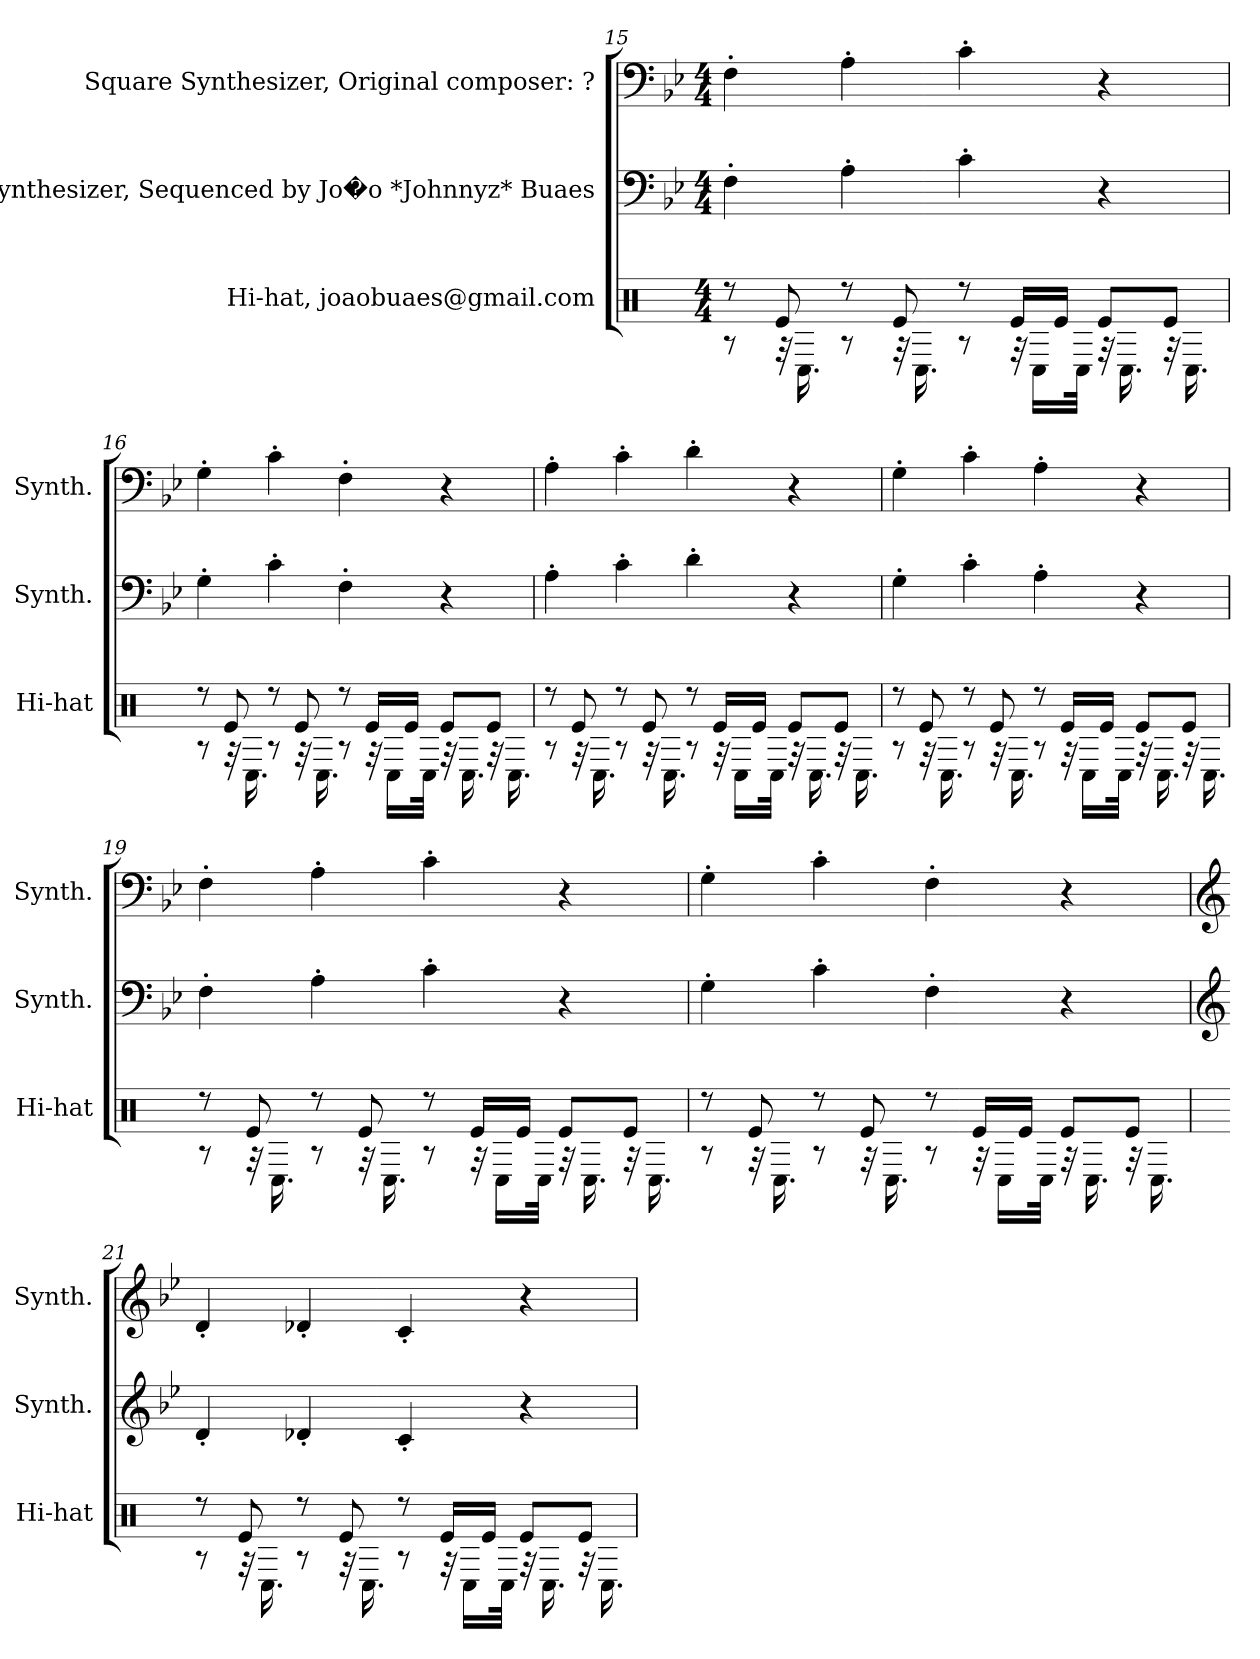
**kern	**kern	**kern
*part3	*part2	*part1
*staff3	*staff2	*staff1
*I"Hi-hat, joaobuaes@gmail.com	*I"Square Synthesizer, Sequenced by Jo�o *Johnnyz* Buaes	*I"Square Synthesizer, Original composer: ?
*I'Hi-hat	*I'Synth.	*I'Synth.
*clefX	*clefF4	*clefF4
*k[]	*k[b-e-]	*k[b-e-]
*M4/4	*M4/4	*M4/4
=15	=15	=15
*^	*	*
8r	8r	4F'\	4F'\
8Re/	32r	.	.
.	16.RC\	.	.
8r	8r	4A'\	4A'\
8Re/	32r	.	.
.	16.RC\	.	.
8r	8r	4c'\	4c'\
16Re/LL	32r	.	.
.	16RC\LL	.	.
16Re/JJ	.	.	.
.	32RC\JJk	.	.
8Re/L	32r	4r	4r
.	16.RC\	.	.
8Re/J	32r	.	.
.	16.RC\	.	.
!!LO:PB:g=z
=16	=16	=16	=16
8r	8r	4G'\	4G'\
8Re/	32r	.	.
.	16.RC\	.	.
8r	8r	4c'\	4c'\
8Re/	32r	.	.
.	16.RC\	.	.
8r	8r	4F'\	4F'\
16Re/LL	32r	.	.
.	16RC\LL	.	.
16Re/JJ	.	.	.
.	32RC\JJk	.	.
8Re/L	32r	4r	4r
.	16.RC\	.	.
8Re/J	32r	.	.
.	16.RC\	.	.
=17	=17	=17	=17
8r	8r	4A'\	4A'\
8Re/	32r	.	.
.	16.RC\	.	.
8r	8r	4c'\	4c'\
8Re/	32r	.	.
.	16.RC\	.	.
8r	8r	4d'\	4d'\
16Re/LL	32r	.	.
.	16RC\LL	.	.
16Re/JJ	.	.	.
.	32RC\JJk	.	.
8Re/L	32r	4r	4r
.	16.RC\	.	.
8Re/J	32r	.	.
.	16.RC\	.	.
!!LO:LB:g=z
=18	=18	=18	=18
8r	8r	4G'\	4G'\
8Re/	32r	.	.
.	16.RC\	.	.
8r	8r	4c'\	4c'\
8Re/	32r	.	.
.	16.RC\	.	.
8r	8r	4A'\	4A'\
16Re/LL	32r	.	.
.	16RC\LL	.	.
16Re/JJ	.	.	.
.	32RC\JJk	.	.
8Re/L	32r	4r	4r
.	16.RC\	.	.
8Re/J	32r	.	.
.	16.RC\	.	.
=19	=19	=19	=19
8r	8r	4F'\	4F'\
8Re/	32r	.	.
.	16.RC\	.	.
8r	8r	4A'\	4A'\
8Re/	32r	.	.
.	16.RC\	.	.
8r	8r	4c'\	4c'\
16Re/LL	32r	.	.
.	16RC\LL	.	.
16Re/JJ	.	.	.
.	32RC\JJk	.	.
8Re/L	32r	4r	4r
.	16.RC\	.	.
8Re/J	32r	.	.
.	16.RC\	.	.
!!LO:LB:g=z
=20	=20	=20	=20
8r	8r	4G'\	4G'\
8Re/	32r	.	.
.	16.RC\	.	.
8r	8r	4c'\	4c'\
8Re/	32r	.	.
.	16.RC\	.	.
8r	8r	4F'\	4F'\
16Re/LL	32r	.	.
.	16RC\LL	.	.
16Re/JJ	.	.	.
.	32RC\JJk	.	.
8Re/L	32r	4r	4r
.	16.RC\	.	.
8Re/J	32r	.	.
.	16.RC\	.	.
=21	=21	=21	=21
*	*	*clefG2	*clefG2
8r	8r	4d'/	4d'/
8Re/	32r	.	.
.	16.RC\	.	.
8r	8r	4d-X'/	4d-X'/
8Re/	32r	.	.
.	16.RC\	.	.
8r	8r	4c'/	4c'/
16Re/LL	32r	.	.
.	16RC\LL	.	.
16Re/JJ	.	.	.
.	32RC\JJk	.	.
8Re/L	32r	4r	4r
.	16.RC\	.	.
8Re/J	32r	.	.
.	16.RC\	.	.
*v	*v	*	*
=	=	=
*-	*-	*-
